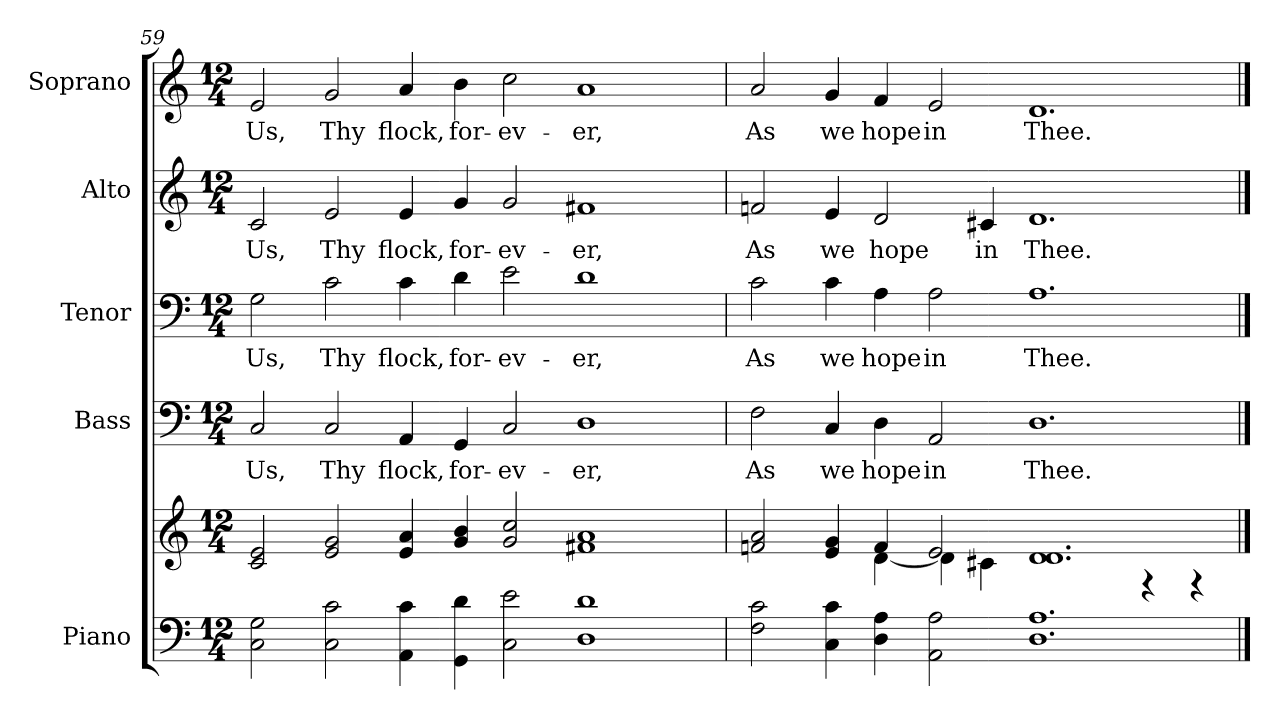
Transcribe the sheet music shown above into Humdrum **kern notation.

**kern	**kern	**kern	**text	**kern	**text	**kern	**text	**kern	**text
*part5	*part5	*part4	*part4	*part3	*part3	*part2	*part2	*part1	*part1
*staff6	*staff5	*staff4	*staff4	*staff3	*staff3	*staff2	*staff2	*staff1	*staff1
*I"Piano	*	*I"Bass	*	*I"Tenor	*	*I"Alto	*	*I"Soprano	*
*I'Pno.	*	*I'B.	*	*I'T.	*	*I'A.	*	*I'S.	*
!!LO:PB:g=z
*clefF4	*clefG2	*clefF4	*	*clefF4	*	*clefG2	*	*clefG2	*
*k[]	*k[]	*k[]	*	*k[]	*	*k[]	*	*k[]	*
*C:	*C:	*C:	*	*C:	*	*C:	*	*C:	*
*M12/4	*M12/4	*M12/4	*	*M12/4	*	*M12/4	*	*M12/4	*
=59	=59	=59	=59	=59	=59	=59	=59	=59	=59
*	*^	*	*	*	*	*	*	*	*
!	!	!	!	!LO:LY:b:color=#000000	!	!	!	!	!	!
!	!	!	!	!	!	!LO:LY:b:color=#000000	!	!	!	!
!	!	!	!	!	!	!	!	!LO:LY:b:color=#000000	!	!
!	!	!	!	!	!	!	!	!	!	!LO:LY:b:color=#000000
2Ci\ 2Gi	2ci/ 2ei	2ryy	2Ci/	Us,	2Gi\	Us,	2ci/	Us,	2ei/	Us,
!	!	!	!	!LO:LY:b:color=#000000	!	!	!	!	!	!
!	!	!	!	!	!	!LO:LY:b:color=#000000	!	!	!	!
!	!	!	!	!	!	!	!	!LO:LY:b:color=#000000	!	!
!	!	!	!	!	!	!	!	!	!	!LO:LY:b:color=#000000
2Ci\ 2ci	2ei/ 2gi	1ryy	2Ci/	Thy	2ci\	Thy	2ei/	Thy	2gi/	Thy
!	!	!	!	!LO:LY:b:color=#000000	!	!	!	!	!	!
!	!	!	!	!	!	!LO:LY:b:color=#000000	!	!	!	!
!	!	!	!	!	!	!	!	!LO:LY:b:color=#000000	!	!
!	!	!	!	!	!	!	!	!	!	!LO:LY:b:color=#000000
4AAi\ 4ci	4ei/ 4ai	.	4AAi/	flock,	4ci\	flock,	4ei/	flock,	4ai/	flock,
!	!	!	!	!LO:LY:b:color=#000000	!	!	!	!	!	!
!	!	!	!	!	!	!LO:LY:b:color=#000000	!	!	!	!
!	!	!	!	!	!	!	!	!LO:LY:b:color=#000000	!	!
!	!	!	!	!	!	!	!	!	!	!LO:LY:b:color=#000000
4GGi\ 4di	4gi/ 4bi	.	4GGi/	for-	4di\	for-	4gi/	for-	4bi\	for-
!	!	!	!	!LO:LY:b:color=#000000	!	!	!	!	!	!
!	!	!	!	!	!	!LO:LY:b:color=#000000	!	!	!	!
!	!	!	!	!	!	!	!	!LO:LY:b:color=#000000	!	!
!	!	!	!	!	!	!	!	!	!	!LO:LY:b:color=#000000
2Ci\ 2ei	2gi/ 2cci	1ryy	2Ci/	-ev-	2ei\	-ev-	2gi/	-ev-	2cci\	-ev-
!	!	!	!	!LO:LY:b:color=#000000	!	!	!	!	!	!
!	!	!	!	!	!	!LO:LY:b:color=#000000	!	!	!	!
!	!	!	!	!	!	!	!	!LO:LY:b:color=#000000	!	!
!	!	!	!	!	!	!	!	!	!	!LO:LY:b:color=#000000
1Di 1di	1f#Xi 1ai	.	1Di	-er,	1di	-er,	1f#Xi	-er,	1ai	-er,
.	.	2ryy	.	.	.	.	.	.	.	.
!!LO:PB:g=z
=60	=60	=60	=60	=60	=60	=60	=60	=60	=60	=60
!	!	!	!	!LO:LY:b:color=#000000	!	!	!	!	!	!
!	!	!	!	!	!	!LO:LY:b:color=#000000	!	!	!	!
!	!	!	!	!	!	!	!	!LO:LY:b:color=#000000	!	!
!	!	!	!	!	!	!	!	!	!	!LO:LY:b:color=#000000
2Fi\ 2ci	2fni/ 2ai	2ryy	2Fi\	As	2ci\	As	2fni/	As	2ai/	As
!	!	!	!	!LO:LY:b:color=#000000	!	!	!	!	!	!
!	!	!	!	!	!	!LO:LY:b:color=#000000	!	!	!	!
!	!	!	!	!	!	!	!	!LO:LY:b:color=#000000	!	!
!	!	!	!	!	!	!	!	!	!	!LO:LY:b:color=#000000
4Ci\ 4ci	4ei/ 4gi	4ryy	4Ci/	we	4ci\	we	4ei/	we	4gi/	we
!	!	!	!	!LO:LY:b:color=#000000	!	!	!	!	!	!
!	!	!	!	!	!	!LO:LY:b:color=#000000	!	!	!	!
!	!	!	!	!	!	!	!	!LO:LY:b:color=#000000	!	!
!	!	!	!	!	!	!	!	!	!	!LO:LY:b:color=#000000
4Di\ 4Ai	4fi/	[<4di\	4Di\	hope	4Ai\	hope	2di/	hope	4fi/	hope
!	!	!	!	!LO:LY:b:color=#000000	!	!	!	!	!	!
!	!	!	!	!	!	!LO:LY:b:color=#000000	!	!	!	!
!	!	!	!	!	!	!	!	!	!	!LO:LY:b:color=#000000
2AAi\ 2Ai	2ei/	4di\]	2AAi/	in	2Ai\	in	.	.	2ei/	in
!	!	!	!	!	!	!	!	!LO:LY:b:color=#000000	!	!
.	.	4c#Xi\	.	.	.	.	4c#Xi/	in	.	.
!	!	!	!	!LO:LY:b:color=#000000	!	!	!	!	!	!
!	!	!	!	!	!	!LO:LY:b:color=#000000	!	!	!	!
!	!	!	!	!	!	!	!	!LO:LY:b:color=#000000	!	!
!	!	!	!	!	!	!	!	!	!	!LO:LY:b:color=#000000
1.Di 1.Ai	1.di 1.di	1ryy	1.Di	Thee.	1.Ai	Thee.	1.di	Thee.	1.di	Thee.
.	.	4r	.	.	.	.	.	.	.	.
.	.	4r	.	.	.	.	.	.	.	.
*	*v	*v	*	*	*	*	*	*	*	*
==	==	==	==	==	==	==	==	==	==
*-	*-	*-	*-	*-	*-	*-	*-	*-	*-
